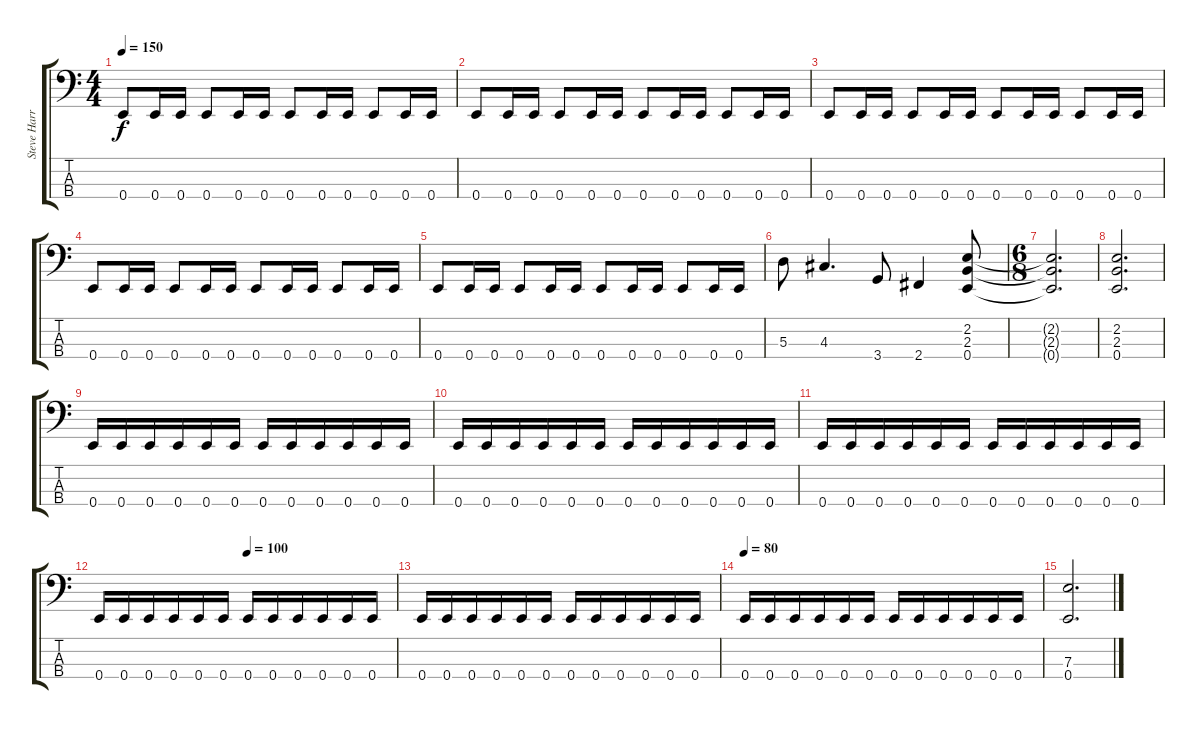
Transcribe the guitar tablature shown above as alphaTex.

\track ("Steve Harris" "Steve Harr") {instrument electricbassfinger}
\staff {score tabs}
\tuning (G2 D2 A1 E1) {hide}
\ts (4 4)
\tempo 150
\clef f4
\ks c
0.4.8{dy f} 0.4.16 0.4.16 0.4.8 0.4.16 0.4.16 0.4.8 0.4.16 0.4.16 0.4.8 0.4.16 0.4.16 |
0.4.8 0.4.16 0.4.16 0.4.8 0.4.16 0.4.16 0.4.8 0.4.16 0.4.16 0.4.8 0.4.16 0.4.16 |
0.4.8 0.4.16 0.4.16 0.4.8 0.4.16 0.4.16 0.4.8 0.4.16 0.4.16 0.4.8 0.4.16 0.4.16 |
0.4.8 0.4.16 0.4.16 0.4.8 0.4.16 0.4.16 0.4.8 0.4.16 0.4.16 0.4.8 0.4.16 0.4.16 |
0.4.8 0.4.16 0.4.16 0.4.8 0.4.16 0.4.16 0.4.8 0.4.16 0.4.16 0.4.8 0.4.16 0.4.16 |
5.3.8 4.3.4{d} 3.4.8 2.4.4 (2.2 2.3 0.4).8 |
\ts (6 8)
(2.2{t} 2.3{t} 0.4{t}).2{d} |
(2.2 2.3 0.4).2{d} |
0.4.16 0.4.16 0.4.16 0.4.16 0.4.16 0.4.16 0.4.16 0.4.16 0.4.16 0.4.16 0.4.16 0.4.16 |
0.4.16 0.4.16 0.4.16 0.4.16 0.4.16 0.4.16 0.4.16 0.4.16 0.4.16 0.4.16 0.4.16 0.4.16 |
0.4.16 0.4.16 0.4.16 0.4.16 0.4.16 0.4.16 0.4.16 0.4.16 0.4.16 0.4.16 0.4.16 0.4.16 |
\tempo (100 0.5)
0.4.16 0.4.16 0.4.16 0.4.16 0.4.16 0.4.16 0.4.16 0.4.16 0.4.16 0.4.16 0.4.16 0.4.16 |
0.4.16 0.4.16 0.4.16 0.4.16 0.4.16 0.4.16 0.4.16 0.4.16 0.4.16 0.4.16 0.4.16 0.4.16 |
\tempo 80
0.4.16 0.4.16 0.4.16 0.4.16 0.4.16 0.4.16 0.4.16 0.4.16 0.4.16 0.4.16 0.4.16 0.4.16 |
(7.3 0.4).2{d}
